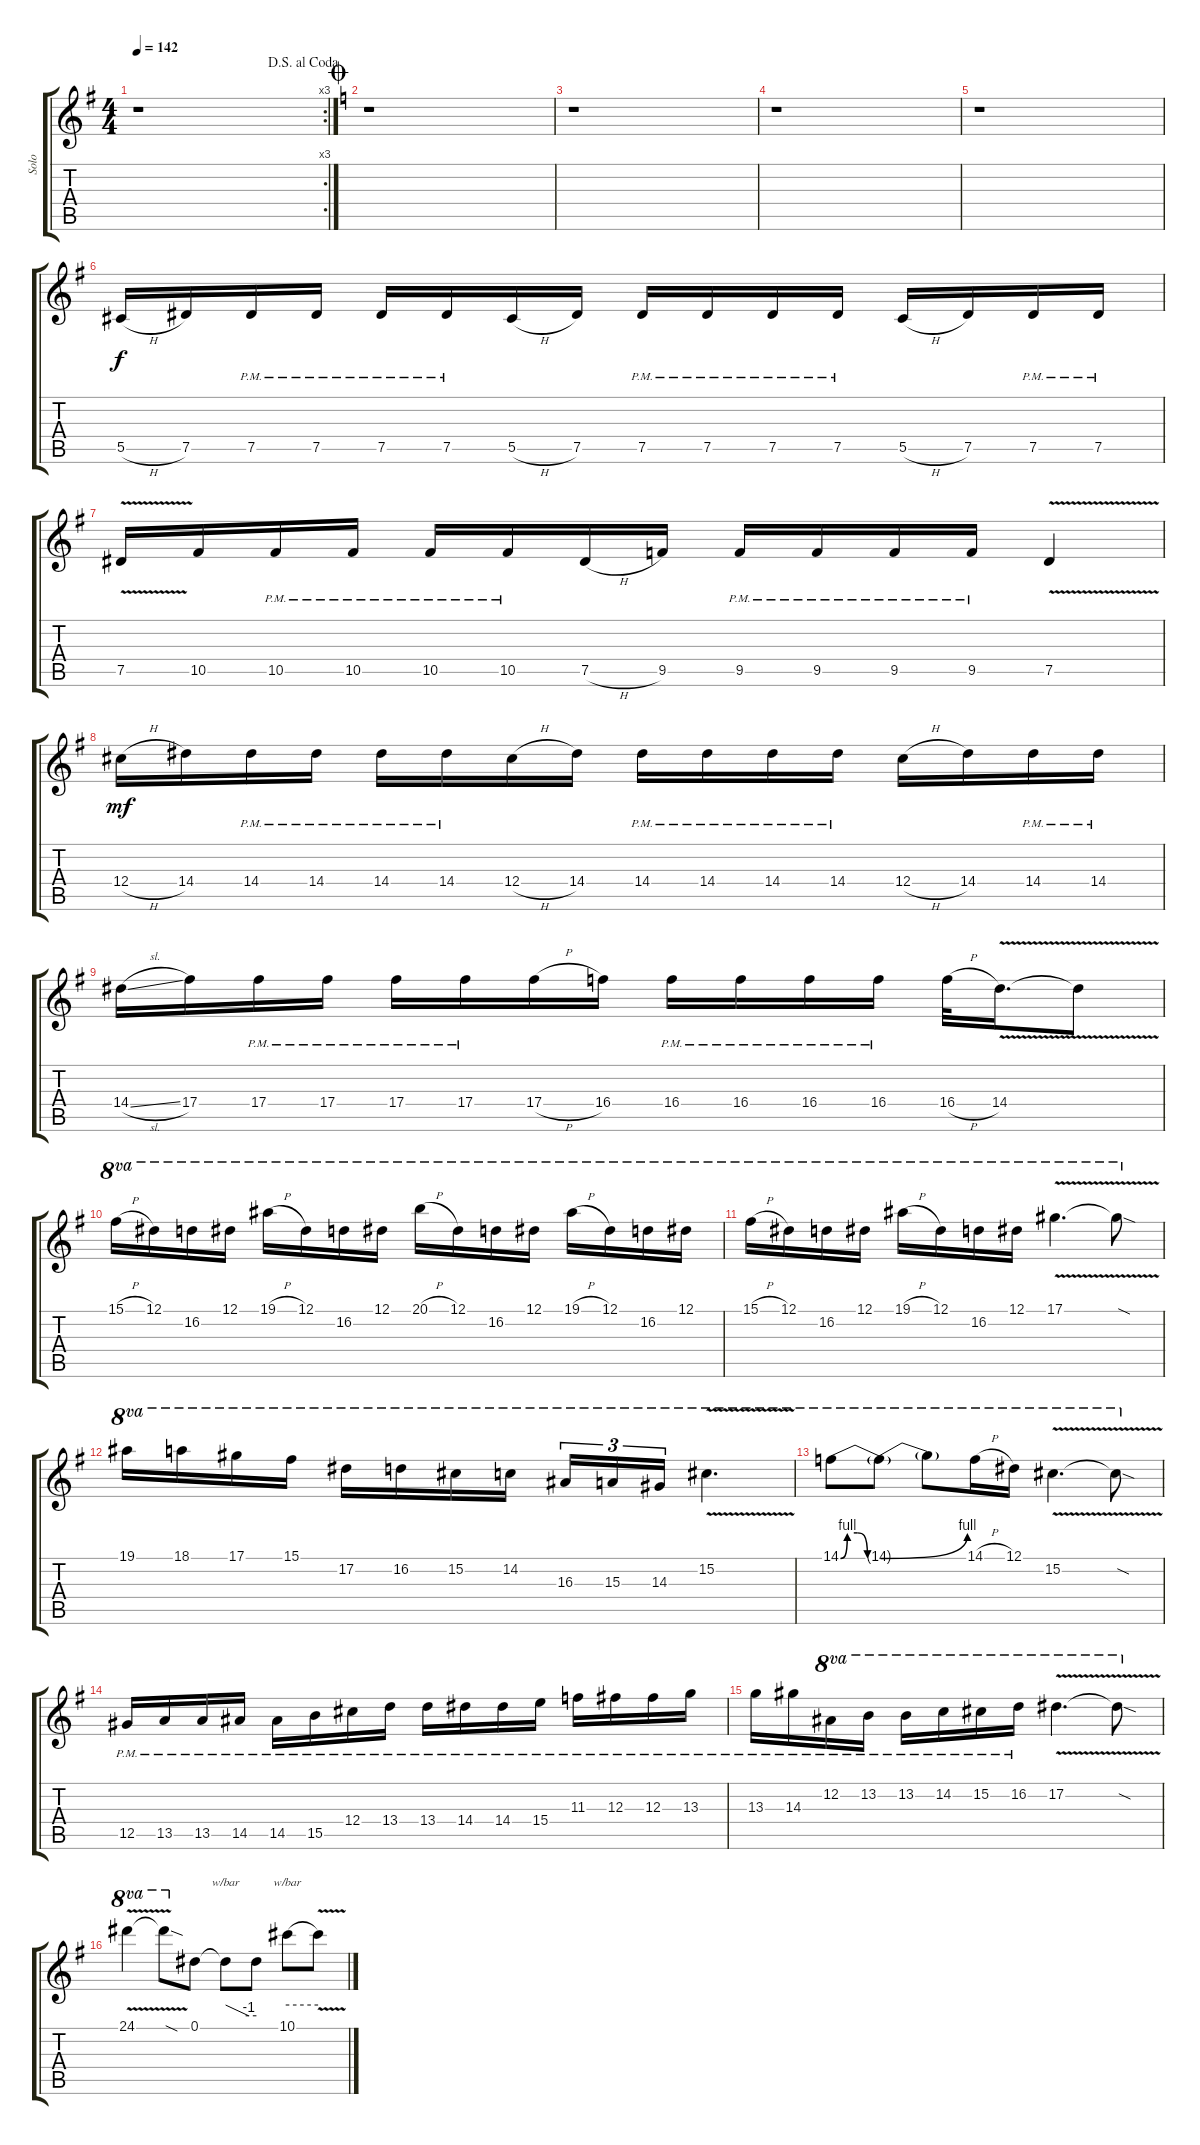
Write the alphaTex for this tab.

\track ("Solo" "Solo") {instrument distortionguitar}
\staff {score tabs}
\tuning (Eb4 Bb3 Gb3 Db3 Ab2 Eb2) {hide}
\rc 3
\ts (4 4)
\jump dalsegnoalcoda
\tempo 142
\clef g2
\ks g
r.1{dy f} |
\jump coda
\ks c
r.1 |
r.1 |
r.1 |
r.1 |
\ks g
5.5{h}.16 7.5.16 7.5{pm}.16 7.5{pm}.16 7.5{pm}.16 7.5{pm}.16 5.5{h}.16 7.5.16 7.5{pm}.16 7.5{pm}.16 7.5{pm}.16 7.5{pm}.16 5.5{h}.16 7.5.16 7.5{pm}.16 7.5{pm}.16 |
7.5{v}.16 10.5.16 10.5{pm}.16 10.5{pm}.16 10.5{pm}.16 10.5{pm}.16 7.5{h}.16 9.5.16 9.5{pm}.16 9.5{pm}.16 9.5{pm}.16 9.5{pm}.16 7.5{v}.4 |
12.4{h}.16{dy mf} 14.4.16 14.4{pm}.16 14.4{pm}.16 14.4{pm}.16 14.4{pm}.16 12.4{h}.16 14.4.16 14.4{pm}.16 14.4{pm}.16 14.4{pm}.16 14.4{pm}.16 12.4{h}.16 14.4.16 14.4{pm}.16 14.4{pm}.16 |
14.4{sl}.16 17.4.16 17.4{pm}.16 17.4{pm}.16 17.4{pm}.16 17.4{pm}.16 17.4{h}.16 16.4.16 16.4{pm}.16 16.4{pm}.16 16.4{pm}.16 16.4{pm}.16 16.4{h}.32 14.4{v}.16{d} 14.4{v t}.8 |
15.1{h}.16{ot 8va} 12.1.16{ot 8va} 16.2.16{ot 8va} 12.1.16{ot 8va} 19.1{h}.16{ot 8va} 12.1.16{ot 8va} 16.2.16{ot 8va} 12.1.16{ot 8va} 20.1{h}.16{ot 8va} 12.1.16{ot 8va} 16.2.16{ot 8va} 12.1.16{ot 8va} 19.1{h}.16{ot 8va} 12.1.16{ot 8va} 16.2.16{ot 8va} 12.1.16{ot 8va} |
15.1{h}.16{ot 8va} 12.1.16{ot 8va} 16.2.16{ot 8va} 12.1.16{ot 8va} 19.1{h}.16{ot 8va} 12.1.16{ot 8va} 16.2.16{ot 8va} 12.1.16{ot 8va} 17.1{v}.4{d ot 8va} 17.1{sod t}.8{ot 8va} |
19.1.16{ot 8va} 18.1.16{ot 8va} 17.1.16{ot 8va} 15.1.16{ot 8va} 17.2.16{ot 8va} 16.2.16{ot 8va} 15.2.16{ot 8va} 14.2.16{ot 8va} 16.3.16{tu (3 2) ot 8va} 15.3.16{tu (3 2) ot 8va} 14.3.16{tu (3 2) ot 8va} 15.2{v}.4{d ot 8va} |
14.1{be (custom 0 0 10 4 25 4 40 0 60 0)}.8{ot 8va} 14.1{be (bend 0 0 60 4) t}.8{ot 8va} 14.1{t}.8{ot 8va} 14.1{h}.16{ot 8va} 12.1.16{ot 8va} 15.2{v}.4{d ot 8va} 15.2{sod t}.8{ot 8va} |
12.5{pm}.16 13.5{pm}.16 13.5{pm}.16 14.5{pm}.16 14.5{pm}.16 15.5{pm}.16 12.4{pm}.16 13.4{pm}.16 13.4{pm}.16 14.4{pm}.16 14.4{pm}.16 15.4{pm}.16 11.3{pm}.16 12.3{pm}.16 12.3{pm}.16 13.3{pm}.16 |
13.3{pm}.16 14.3{pm}.16 12.2{pm}.16{ot 8va} 13.2{pm}.16{ot 8va} 13.2{pm}.16{ot 8va} 14.2{pm}.16{ot 8va} 15.2{pm}.16{ot 8va} 16.2{pm}.16{ot 8va} 17.2{v}.4{d ot 8va} 17.2{sod t}.8{ot 8va} |
24.1{v}.4{ot 8va} 24.1{sod t}.8{ot 8va} 0.1.8 0.1{t}.8{tbe (custom default 0 0 45 -4 60 -4)} 0.1{t}.8 10.1.8{tbe (hold default 0 0 60 0)} 10.1{v t}.8
